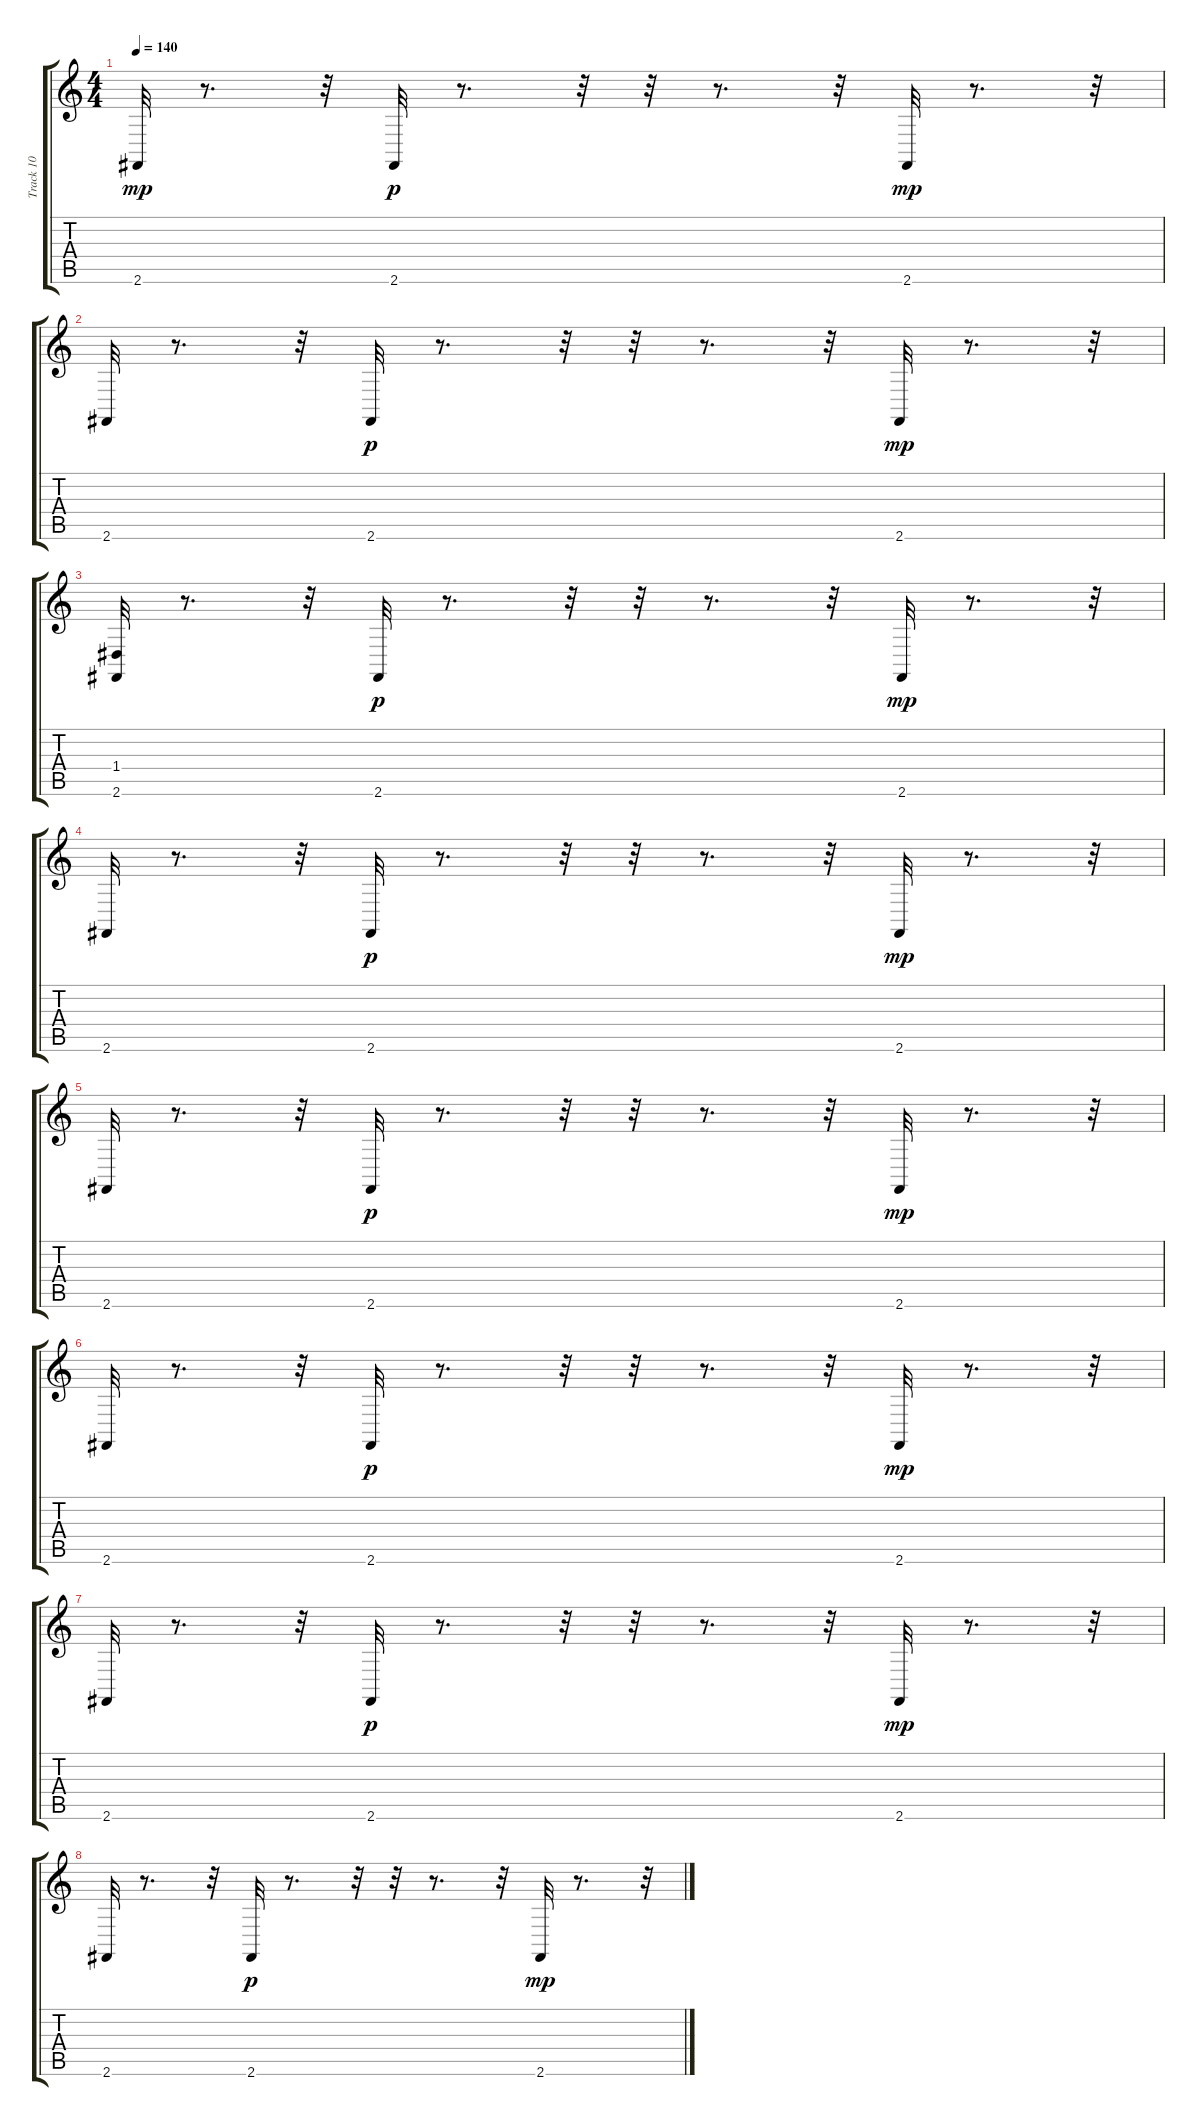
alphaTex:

\track ("Track 10" "Track 10") {instrument celesta}
\staff {score tabs}
\tuning (E4 B3 G3 D3 A2 E2) {hide}
\ts (4 4)
\tempo 140
\clef g2
\ks c
2.6.32{dy mp} r.8{d} r.32 2.6.32{dy p} r.8{d} r.32 r.32 r.8{d} r.32 2.6.32{dy mp} r.8{d} r.32 |
2.6.32 r.8{d} r.32 2.6.32{dy p} r.8{d} r.32 r.32 r.8{d} r.32 2.6.32{dy mp} r.8{d} r.32 |
(1.4 2.6).32 r.8{d} r.32 2.6.32{dy p} r.8{d} r.32 r.32 r.8{d} r.32 2.6.32{dy mp} r.8{d} r.32 |
2.6.32 r.8{d} r.32 2.6.32{dy p} r.8{d} r.32 r.32 r.8{d} r.32 2.6.32{dy mp} r.8{d} r.32 |
2.6.32 r.8{d} r.32 2.6.32{dy p} r.8{d} r.32 r.32 r.8{d} r.32 2.6.32{dy mp} r.8{d} r.32 |
2.6.32 r.8{d} r.32 2.6.32{dy p} r.8{d} r.32 r.32 r.8{d} r.32 2.6.32{dy mp} r.8{d} r.32 |
2.6.32 r.8{d} r.32 2.6.32{dy p} r.8{d} r.32 r.32 r.8{d} r.32 2.6.32{dy mp} r.8{d} r.32 |
2.6.32 r.8{d} r.32 2.6.32{dy p} r.8{d} r.32 r.32 r.8{d} r.32 2.6.32{dy mp} r.8{d} r.32
